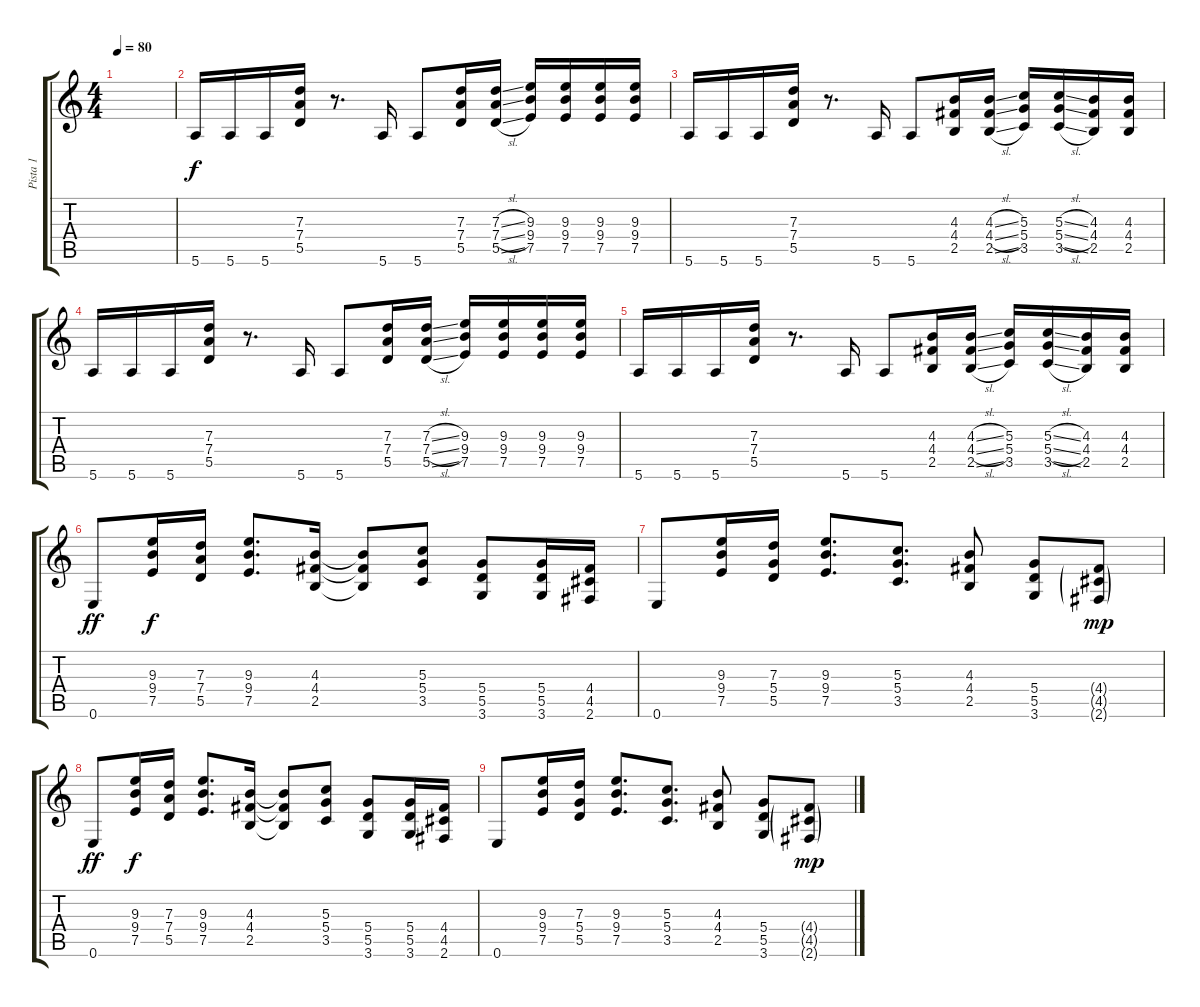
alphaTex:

\track ("Pista 1" "Pista 1") {instrument distortionguitar}
\staff {score tabs}
\tuning (E4 B3 G3 D3 A2 E2) {hide}
\ts (4 4)
\tempo 80
\clef g2
\ks c
|
5.6.16{dy f} 5.6.16 5.6.16 (7.3 7.4 5.5).16 r.8{d} 5.6.16 5.6.8 (7.3 7.4 5.5).16 (7.3{sl} 7.4{sl} 5.5{sl}).16 (9.3 9.4 7.5).16 (9.3 9.4 7.5).16 (9.3 9.4 7.5).16 (9.3 9.4 7.5).16 |
5.6.16 5.6.16 5.6.16 (7.3 7.4 5.5).16 r.8{d} 5.6.16 5.6.8 (4.3 4.4 2.5).16 (4.3{sl} 4.4{sl} 2.5{sl}).16 (5.3 5.4 3.5).16 (5.3{sl} 5.4{sl} 3.5{sl}).16 (4.3 4.4 2.5).16 (4.3 4.4 2.5).16 |
5.6.16{volume 16} 5.6.16 5.6.16 (7.3 7.4 5.5).16 r.8{d} 5.6.16 5.6.8 (7.3 7.4 5.5).16 (7.3{sl} 7.4{sl} 5.5{sl}).16 (9.3 9.4 7.5).16 (9.3 9.4 7.5).16 (9.3 9.4 7.5).16 (9.3 9.4 7.5).16 |
5.6.16 5.6.16 5.6.16 (7.3 7.4 5.5).16 r.8{d} 5.6.16 5.6.8 (4.3 4.4 2.5).16 (4.3{sl} 4.4{sl} 2.5{sl}).16 (5.3 5.4 3.5).16 (5.3{sl} 5.4{sl} 3.5{sl}).16 (4.3 4.4 2.5).16 (4.3 4.4 2.5).16 |
0.6.8{dy ff volume 0} (9.3 9.4 7.5).16{dy f} (7.3 7.4 5.5).16 (9.3 9.4 7.5).8{d} (4.3 4.4 2.5).16 (4.3{t} 4.4{t} 2.5{t}).8 (5.3 5.4 3.5).8 (5.4 5.5 3.6).8 (5.4 5.5 3.6).16 (4.4 4.5 2.6).16 |
0.6.8 (9.3 9.4 7.5).16 (7.3 5.4 5.5).16 (9.3 9.4 7.5).8{d} (5.3 5.4 3.5).8{d} (4.3 4.4 2.5).8 (5.4 5.5 3.6).8 (4.4{g} 4.5{g} 2.6{g}).8{dy mp} |
0.6.8{dy ff} (9.3 9.4 7.5).16{dy f} (7.3 7.4 5.5).16 (9.3 9.4 7.5).8{d} (4.3 4.4 2.5).16 (4.3{t} 4.4{t} 2.5{t}).8 (5.3 5.4 3.5).8 (5.4 5.5 3.6).8 (5.4 5.5 3.6).16 (4.4 4.5 2.6).16 |
0.6.8 (9.3 9.4 7.5).16 (7.3 5.4 5.5).16 (9.3 9.4 7.5).8{d} (5.3 5.4 3.5).8{d} (4.3 4.4 2.5).8 (5.4 5.5 3.6).8 (4.4{g} 4.5{g} 2.6{g}).8{dy mp}
